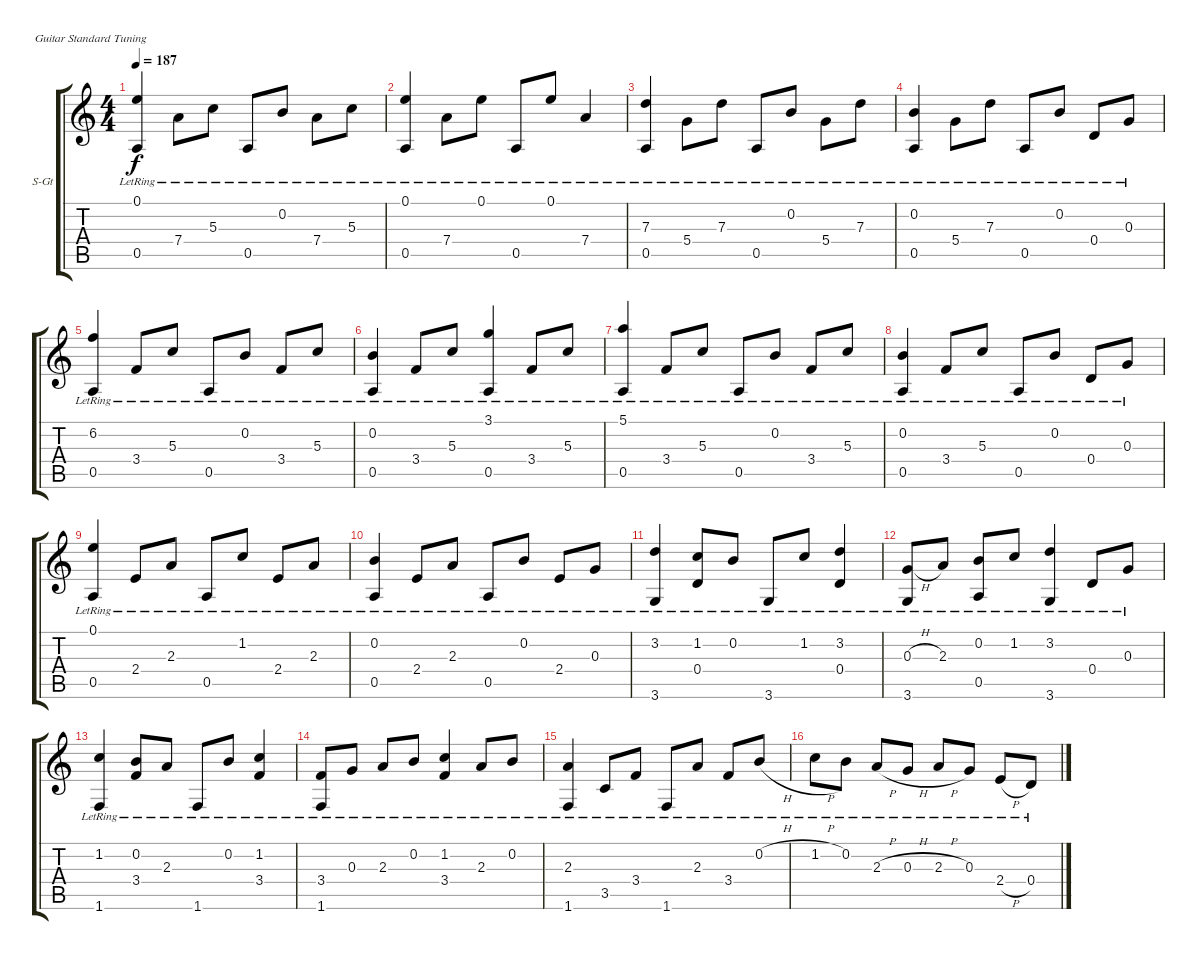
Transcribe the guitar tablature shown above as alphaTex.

\bracketExtendMode groupsimilarinstruments
\firstSystemTrackNameOrientation horizontal
\otherSystemsTrackNameOrientation horizontal
\track ("Track 1" "S-Gt") {instrument acousticguitarsteel}
\staff {score tabs}
\tuning (E4 B3 G3 D3 A2 E2)
\ts (4 4)
\tempo 187
\clef g2
\ks c
(0.1{lr} 0.5{lr}).4{dy f} 7.4{lr}.8 5.3{lr}.8 0.5{lr}.8 0.2{lr}.8 7.4{lr}.8 5.3{lr}.8 |
(0.1{lr} 0.5{lr}).4 7.4{lr}.8 0.1{lr}.8 0.5{lr}.8 0.1{lr}.8 7.4{lr}.4 |
(7.3{lr} 0.5{lr}).4 5.4{lr}.8 7.3{lr}.8 0.5{lr}.8 0.2{lr}.8 5.4{lr}.8 7.3{lr}.8 |
(0.2{lr} 0.5{lr}).4 5.4{lr}.8 7.3{lr}.8 0.5{lr}.8 0.2{lr}.8 0.4{lr}.8 0.3{lr}.8 |
(6.2{lr} 0.5{lr}).4 3.4{lr}.8 5.3{lr}.8 0.5{lr}.8 0.2{lr}.8 3.4{lr}.8 5.3{lr}.8 |
(0.2{lr} 0.5{lr}).4 3.4{lr}.8 5.3{lr}.8 (3.1{lr} 0.5{lr}).4 3.4{lr}.8 5.3{lr}.8 |
(5.1{lr} 0.5{lr}).4 3.4{lr}.8 5.3{lr}.8 0.5{lr}.8 0.2{lr}.8 3.4{lr}.8 5.3{lr}.8 |
(0.2{lr} 0.5{lr}).4 3.4{lr}.8 5.3{lr}.8 0.5{lr}.8 0.2{lr}.8 0.4{lr}.8 0.3{lr}.8 |
(0.1{lr} 0.5{lr}).4 2.4{lr}.8 2.3{lr}.8 0.5{lr}.8 1.2{lr}.8 2.4{lr}.8 2.3{lr}.8 |
(0.2{lr} 0.5{lr}).4 2.4{lr}.8 2.3{lr}.8 0.5{lr}.8 0.2{lr}.8 2.4{lr}.8 0.3{lr}.8 |
(3.2{lr} 3.6{lr}).4 (1.2{lr} 0.4{lr}).8 0.2{lr}.8 3.6{lr}.8 1.2{lr}.8 (3.2{lr} 0.4{lr}).4 |
(0.3{h lr} 3.6{lr}).8 2.3{lr}.8 (0.2{lr} 0.5{lr}).8 1.2{lr}.8 (3.2{lr} 3.6{lr}).4 0.4{lr}.8 0.3{lr}.8 |
(1.2{lr} 1.6{lr}).4 (0.2{lr} 3.4{lr}).8 2.3{lr}.8 1.6{lr}.8 0.2{lr}.8 (1.2{lr} 3.4{lr}).4 |
(3.4{lr} 1.6{lr}).8 0.3{lr}.8 2.3{lr}.8 0.2{lr}.8 (1.2{lr} 3.4{lr}).4 2.3{lr}.8 0.2{lr}.8 |
(2.3{lr} 1.6{lr}).4 3.5{lr}.8 3.4{lr}.8 1.6{lr}.8 2.3{lr}.8 3.4{lr}.8 0.2{h lr}.8 |
1.2{h lr}.8 0.2{lr}.8 2.3{h lr}.8 0.3{h lr}.8 2.3{h lr}.8 0.3{lr}.8 2.4{h lr}.8 0.4{lr}.8
